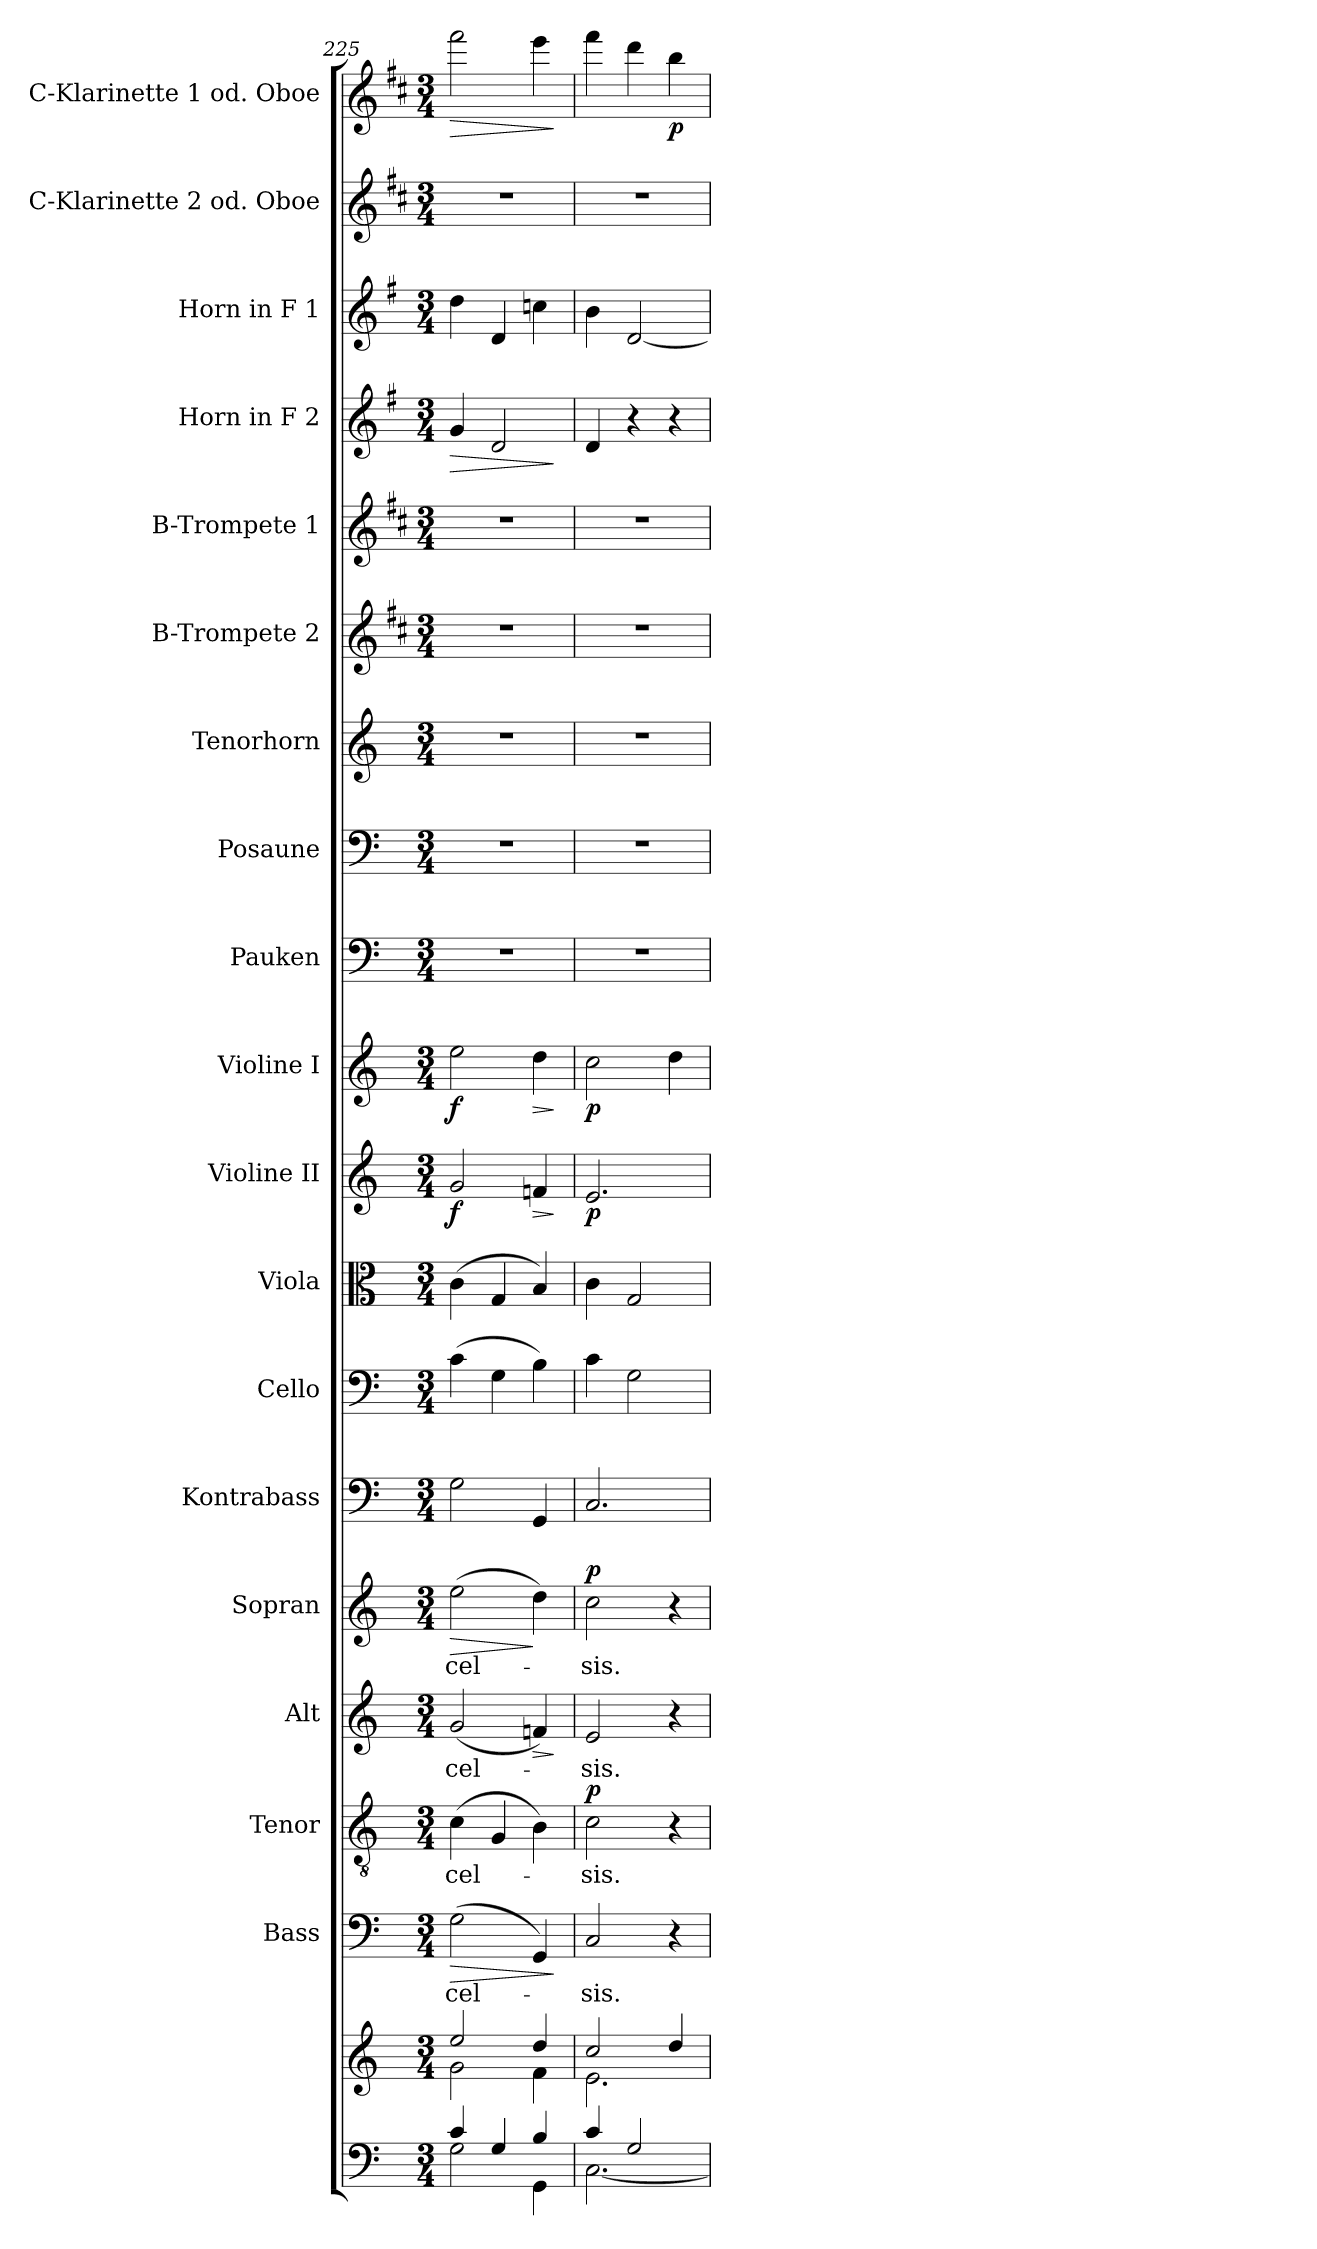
**kern	**kern	**kern	**text	**dynam	**kern	**text	**dynam	**kern	**text	**dynam	**kern	**text	**dynam	**kern	**kern	**kern	**kern	**dynam	**kern	**dynam	**kern	**kern	**kern	**kern	**kern	**kern	**dynam	**kern	**kern	**kern	**dynam
*part19	*part19	*part18	*part18	*part18	*part17	*part17	*part17	*part16	*part16	*part16	*part15	*part15	*part15	*part14	*part13	*part12	*part11	*part11	*part10	*part10	*part9	*part8	*part7	*part6	*part5	*part4	*part4	*part3	*part2	*part1	*part1
*staff20	*staff19	*staff18	*staff18	*staff18	*staff17	*staff17	*staff17	*staff16	*staff16	*staff16	*staff15	*staff15	*staff15	*staff14	*staff13	*staff12	*staff11	*staff11	*staff10	*staff10	*staff9	*staff8	*staff7	*staff6	*staff5	*staff4	*staff4	*staff3	*staff2	*staff1	*staff1
*	*	*I"Bass	*	*	*I"Tenor	*	*	*I"Alt	*	*	*I"Sopran	*	*	*I"Kontrabass	*I"Cello	*I"Viola	*I"Violine II	*	*I"Violine I	*	*I"Pauken	*I"Posaune	*I"Tenorhorn	*I"B-Trompete 2	*I"B-Trompete 1	*I"Horn in F 2	*	*I"Horn in F 1	*I"C-Klarinette 2 od. Oboe	*I"C-Klarinette 1 od. Oboe	*
*	*	*I'B.	*	*	*I'T.	*	*	*I'A.	*	*	*I'S.	*	*	*I'Kb.	*	*I'Vla.	*I'Vl. II	*	*I'Vl. I	*	*I'Pk.	*I'Pos.	*I'T. Hrn.	*I'B Trp. 2	*I'B Trp. 1	*	*	*	*I'C Kl. 2	*I'C Kl. 1	*
*clefF4	*clefG2	*clefF4	*	*	*clefGv2	*	*	*clefG2	*	*	*clefG2	*	*	*clefF4	*clefF4	*clefC3	*clefG2	*	*clefG2	*	*clefF4	*clefF4	*clefG2	*clefG2	*clefG2	*clefG2	*	*clefG2	*clefG2	*clefG2	*
*	*	*	*	*	*	*	*	*	*	*	*	*	*	*ITrd7c12	*	*	*	*	*	*	*	*	*ITrd8c14	*ITrd1c2	*ITrd1c2	*ITrd4c7	*	*ITrd4c7	*ITrd1c2	*ITrd1c2	*
*k[]	*k[]	*k[]	*	*	*k[]	*	*	*k[]	*	*	*k[]	*	*	*k[]	*k[]	*k[]	*k[]	*	*k[]	*	*k[]	*k[]	*k[]	*k[]	*k[]	*k[]	*	*k[]	*k[]	*k[]	*
*C:	*C:	*C:	*	*	*C:	*	*	*C:	*	*	*C:	*	*	*C:	*C:	*C:	*C:	*	*C:	*	*C:	*C:	*C:	*C:	*C:	*C:	*	*C:	*C:	*C:	*
*M3/4	*M3/4	*M3/4	*	*	*M3/4	*	*	*M3/4	*	*	*M3/4	*	*	*M3/4	*M3/4	*M3/4	*M3/4	*	*M3/4	*	*M3/4	*M3/4	*M3/4	*M3/4	*M3/4	*M3/4	*	*M3/4	*M3/4	*M3/4	*
=225	=225	=225	=225	=225	=225	=225	=225	=225	=225	=225	=225	=225	=225	=225	=225	=225	=225	=225	=225	=225	=225	=225	=225	=225	=225	=225	=225	=225	=225	=225	=225
*^	*^	*	*	*	*	*	*	*	*	*	*	*	*	*	*	*	*	*	*	*	*	*	*	*	*	*	*	*	*	*	*
!	!	!	!	!	!LO:LY:b	!LO:HP:b	!	!LO:LY:b	!	!	!LO:LY:b	!	!	!LO:LY:b	!LO:HP:b	!	!	!	!	!LO:DY:b	!	!LO:DY:b	!	!	!	!	!	!	!LO:HP:b	!	!	!	!LO:HP:b
4c/	2G\	2ee/	2g\	(>2G\	-cel-	>	(>4c\	-cel-	.	(<2g/	-cel-	.	(>2ee\	-cel-	>	2GG\	(>4c\	(>4c\	2g/	f	2ee\	f	2.r	2.r	2.r	2.r	2.r	4c/	>	4g\	2.r	2eee\	>
4G/	.	.	.	.	.	.	4G/	.	.	.	.	.	.	.	.	.	4G\	4G/	.	.	.	.	.	.	.	.	.	2G/	.	4G/	.	.	.
!	!	!	!	!	!	!	!	!	!	!	!	!LO:HP:b	!	!	!	!	!	!	!	!LO:HP:b	!	!LO:HP:b	!	!	!	!	!	!	!	!	!	!	!
4B/	4GG\	4dd/	4f\	4GG/)	.	.	4B\)	.	.	4fn/)	.	>	4dd\)	.	]	4GGG/	4B\)	4B/)	4fn/	>	4dd\	>	.	.	.	.	.	.	.	4fn\	.	4ddd\	.
*v	*v	*	*	*	*	*	*	*	*	*	*	*	*	*	*	*	*	*	*	*	*	*	*	*	*	*	*	*	*	*	*	*	*
*	*v	*v	*	*	*	*	*	*	*	*	*	*	*	*	*	*	*	*	*	*	*	*	*	*	*	*	*	*	*	*	*	*
.	.	.	.	]	.	.	.	.	.	]	.	.	.	.	.	.	.	]	.	]	.	.	.	.	.	.	]	.	.	.	]
=226	=226	=226	=226	=226	=226	=226	=226	=226	=226	=226	=226	=226	=226	=226	=226	=226	=226	=226	=226	=226	=226	=226	=226	=226	=226	=226	=226	=226	=226	=226	=226
*^	*^	*	*	*	*	*	*	*	*	*	*	*	*	*	*	*	*	*	*	*	*	*	*	*	*	*	*	*	*	*	*
!	!	!	!	!	!LO:LY:b	!	!	!LO:LY:b	!LO:DY:a	!	!LO:LY:b	!	!	!LO:LY:b	!LO:DY:a	!	!	!	!	!LO:DY:b	!	!LO:DY:b	!	!	!	!	!	!	!	!	!	!	!
4c/	[<2.C\	2cc/	2.e\	2C/	-sis.	.	2c\	-sis.	p	2e/	-sis.	.	2cc\	-sis.	p	2.CC/	4c\	4c\	2.e/	p	2cc\	p	2.r	2.r	2.r	2.r	2.r	4G/	.	4e\	2.r	4eee\	.
2G/	.	.	.	.	.	.	.	.	.	.	.	.	.	.	.	.	2G\	2G/	.	.	.	.	.	.	.	.	.	4r	.	[2G/	.	4ccc\	.
!	!	!	!	!	!	!	!	!	!	!	!	!	!	!	!	!	!	!	!	!	!	!	!	!	!	!	!	!	!	!	!	!	!LO:DY:b
.	.	4dd/	.	4r	.	.	4r	.	.	4r	.	.	4r	.	.	.	.	.	.	.	4dd\	.	.	.	.	.	.	4r	.	.	.	4aa\	p
*v	*v	*	*	*	*	*	*	*	*	*	*	*	*	*	*	*	*	*	*	*	*	*	*	*	*	*	*	*	*	*	*	*	*
*	*v	*v	*	*	*	*	*	*	*	*	*	*	*	*	*	*	*	*	*	*	*	*	*	*	*	*	*	*	*	*	*	*
=	=	=	=	=	=	=	=	=	=	=	=	=	=	=	=	=	=	=	=	=	=	=	=	=	=	=	=	=	=	=	=
*-	*-	*-	*-	*-	*-	*-	*-	*-	*-	*-	*-	*-	*-	*-	*-	*-	*-	*-	*-	*-	*-	*-	*-	*-	*-	*-	*-	*-	*-	*-	*-
